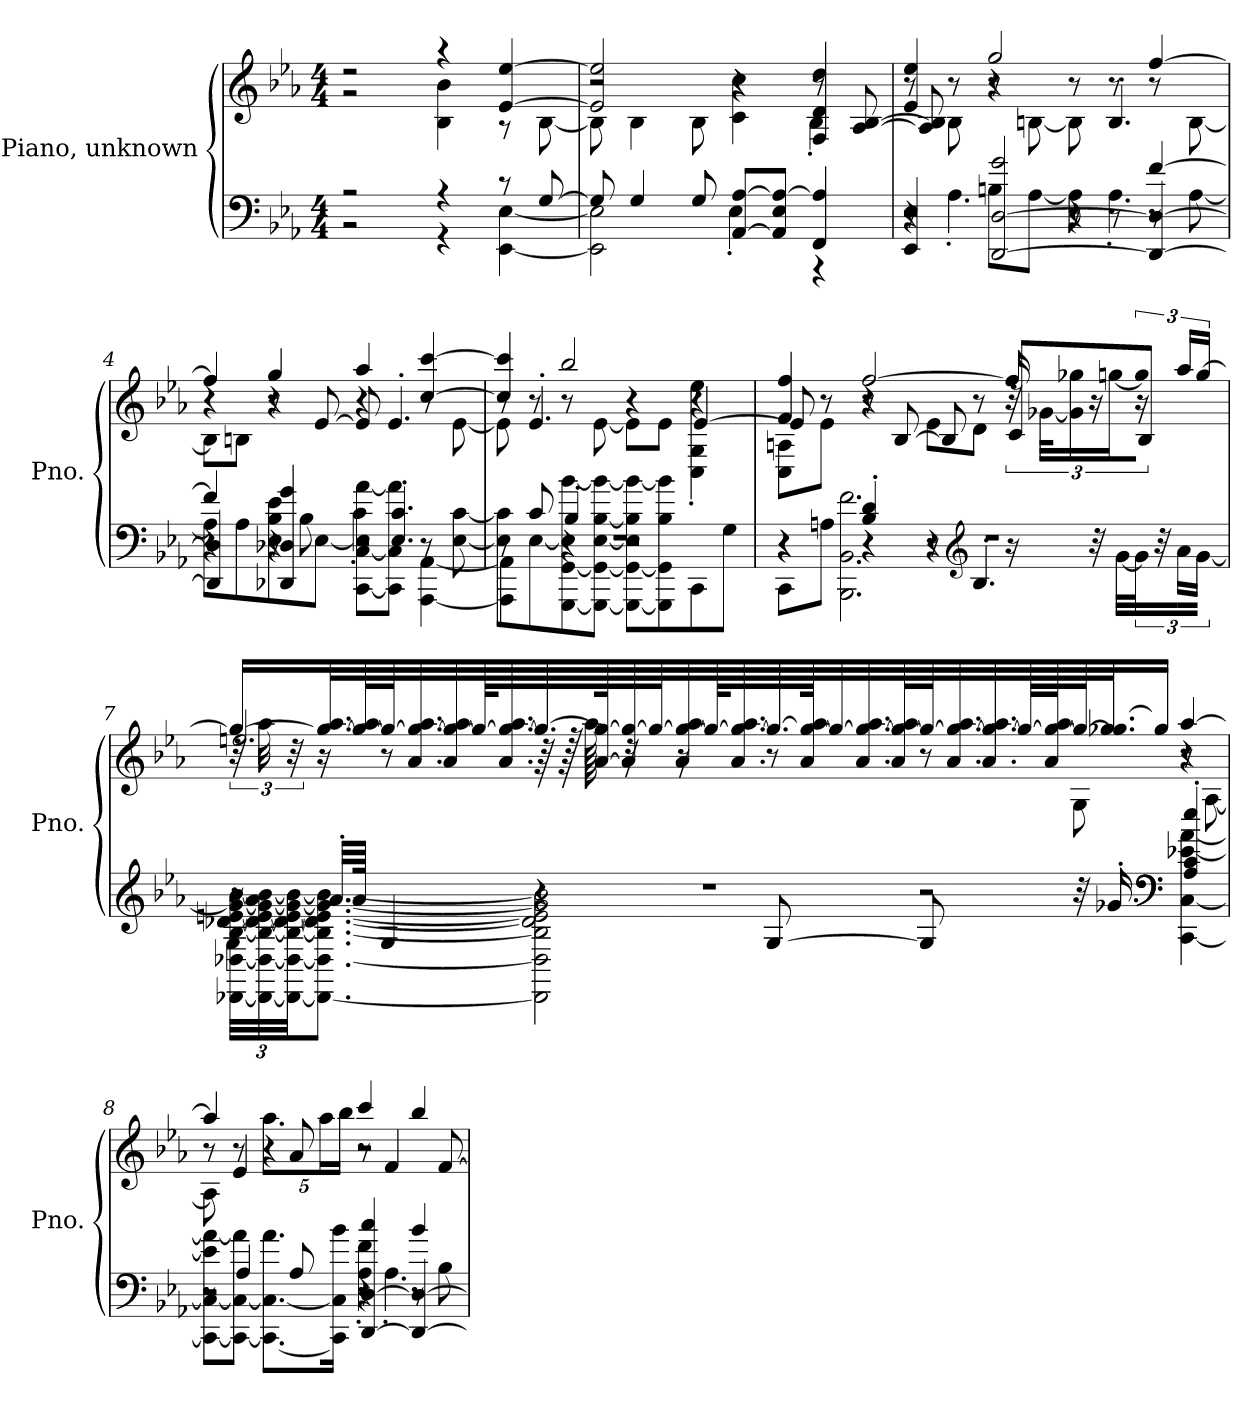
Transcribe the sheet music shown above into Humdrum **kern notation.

**kern	**kern
*part1	*part1
*staff2	*staff1
*I"Piano, unknown	*
*I'Pno.	*
*clefF4	*clefG2
*k[b-e-a-]	*k[b-e-a-]
*M4/4	*M4/4
*MM120	*MM120
=1	=1
*^	*^
2r	2r	2r	2r
4r	4r	4r	4B-\ 4b-\
8r	[4EE-\ [4E-\	[4e-/ [4ee-/	8r
[8G/	.	.	[8B-\
=2	=2	=2	=2
*	*	*	*^
8G/]	2EE-\] 2E-\]	2e-/] 2ee-/]	8B-\]	2r
4G/	.	.	4B-\	.
8G/	.	.	8B-\	.
[8AA-/ [8A-/L	4E-'\	4r	4c\ 4cc\	4r
8AA-/] 8E-/ 8A-/_J	.	.	.	.
4FF/ 4A-/]	4r	4F/ 4d/ 4dd/	4B-'\	8r
.	.	.	.	[8A-/ [8B-/
=3	=3	=3	=3	=3
*^	*^	*	*	*
2r	4r	4EE-/ 4E-/	8r	4e-/ 4ee-/	8r	8A-/] 8B-/]
.	.	.	4.A-'\	.	8B-\	8r
.	8Bn\L	[2DD/ [2D/ 2g/	.	2gg/	8r	4r
.	[8A-\J	.	.	.	[8Bn\	.
4r	8A-\]	.	8r	.	8B\]	8r
.	8r	.	4.A-'\	.	8r	4.B'/
[4f/	8r	4DD/_ 4D/_	.	[4ff/	8r	.
.	[8A-\	.	.	.	[8B\	.
!!LO:LB:g=z	!!	!!
=4	=4	=4	=4	=4	=4	=4
4f/]	8A-\L]	4DD/] 4D/]	4r	4ff/]	8B\L]	4r
.	8A-\	.	.	.	8Bn\J	.
4r	8E-\ 8B-\ 8e-\	4DD-X/ 4D-X/ 4g/	8r	4gg/	4r	8r
.	[8E-\J	.	8B-\	.	.	[8e-/
2r	[8CC\ [8C\ 8E-\] [8a-\L	8r	4c'\	4aa-/	4r	8e-/]
.	8CC\] 8C\] 8a-\]J	4.E-/' 4.c/'	.	.	.	4.e-'/
.	8r	.	[4AAA-\ [4AA-\	[4cc/ [4ccc/	8r	.
.	[8E-\ [8c\	.	.	.	[8e-\	.
=5	=5	=5	=5	=5	=5	=5
1r	8E-\] 8c\]L	8r	4AAA-\] 4AA-\]	4cc/] 4ccc/]	8e-\]	8r
.	[8E-\	8c/	.	.	8r	4.e-'/
.	[8GGG\ [8GG\ 8E-\] [8b-\	4B-'/	4r	2bb-/	8r	.
.	8GGG\_ 8GG\_ [8E-\ [8B-\ 8b-\_J	.	.	.	[8e-\	.
.	8GGG\_ 8GG\_ 8E-\] 8B-\] 8b-\_L	2r	2r	.	8e-\L]	4r
.	8GGG\] 8GG\] 8B-\ 8b-\]	.	.	.	8e-\J	.
.	8CC\	.	.	4r	4C\' 4G\' 4ee-\'	[4e-/
.	8G\J	.	.	.	.	.
!!LO:LB:g=z	!!	!!
=6	=6	=6	=6	=6	=6	=6
1r	8CC\L	4r	4r	4f/ 4ff/	8C\ 8An\L	8e-/]
.	8An\J	.	.	.	8e-\J	8r
.	4r	4B-/' 4d/'	2.BBB-\ 2.BB-\ 2.f\	[2ff/	4r	8r
.	.	.	.	.	.	[8B-/
.	4r	8r	.	.	8e-\L	8B-/]
*clefG2	*	*	*	*	*	*
.	.	4.B-'/	.	.	8d\J	8r
.	16r	.	.	16ff/]	48r	8c/L
.	.	.	.	.	[48g-X\KLL	.
.	.	.	.	.	24g-\] 24gg-X\	.
.	32r	.	.	16r	.	.
.	.	.	.	.	[24ggn\J	.
.	[32g\LLL	.	.	.	.	.
.	48g\JJJ]	.	.	24r	8gg\J]	8B-/J
.	48r	.	.	.	.	.
.	24a-\LL	.	.	24aa-/LL	.	.
.	[24g\JJ	.	.	[24gg/JJ	.	.
!!LO:LB:g=z	!!	!!
=7	=7	=7	=7	=7	=7	=7
*	*Xbrackettup	*	*	*	*	*
1r	[48DD-X\ [48D-X\ [48B-\ [48d-X\ [48en\ 48g\_ [48b-\LLL	16r	4G\	16gg/LL_	48r	2.een/
.	48DD-\_ 48D-\_ 48B-\_ 48d-\_ 48e\_ 48g\_ 48a-\ 48b-\_	.	.	.	48aa-\	.
.	48DD-\_ 48D-\_ 48B-\_ 48d-\_ 48e\_ 48g\_ 48b-\_JJ	.	.	.	48r	.
.	8.DD-\_ 8.D-\_ 8.B-\_ 8.d-\_ 8.e\_ 8.g\_ 8.b-\_J	32.a-'/LLL	.	32.gg/_ 32.aa-/L	16r	.
.	.	64a-/JJJk	.	64gg/_ 64aa-/L	.	.
.	.	4G/	.	64gg/J_	8r	.
.	.	.	.	32.a-/ 32.gg/_ 32.aa-/	.	.
.	.	.	.	32a-/ 32gg/_ 32aa-/	.	.
.	.	.	.	128gg/KL_	.	.
.	.	.	.	64.a-/ 64.gg/_ 64.aa-/	.	.
.	2DD-\] 2D-\] 2B-\] 2d-\] 2e\] 2g\] 2b-\]	.	4r	64.gg/_	64r	.
.	.	.	.	.	128r	.
.	.	.	.	[128a-/ 128gg/_K	128aa-\	.
.	.	.	.	64a-/] 64gg/_	32r	.
.	.	.	.	64gg/J_	.	.
.	.	.	.	32a-/ 32gg/_ 32aa-/	16r	.
.	.	.	.	128gg/KL_	.	.
.	.	.	.	64.a-/ 64.gg/_ 64.aa-/	.	.
.	.	[8G/	.	64.gg/_	8r	.
.	.	.	.	128a-/ 128gg/_ 128aa-/JK	.	.
.	.	.	.	32gg/_	.	.
.	.	.	.	32.a-/ 32.gg/_ 32.aa-/	.	.
.	.	.	.	64a-/ 64gg/_ 64aa-/L	.	.
.	.	8G/]	2r	64gg/J_	8r	.
.	.	.	.	32.a-/ 32.gg/_ 32.aa-/	.	.
.	.	.	.	32.a-/ 32.gg/_ 32.aa-/	.	.
.	.	.	.	128gg/LL_	.	.
.	.	.	.	128a-/ 128gg/_ 128aa-/J	.	.
.	.	32r	.	64gg/J_	8G\	.
.	.	.	.	32.gg-X/ 32.gg/_J	.	.
.	.	16.g-X'/	.	.	.	.
.	.	.	.	16gg/JJ]	.	.
*clefF4	*	*	*	*	*	*
.	[4CC\ [4C\ [4e-X\ [4a-\	4A-/' 4c/' 4ee-/'	.	4r	8r	[4aa-/
.	.	.	.	.	[8A-\	.
!!LO:LB:g=z	!!	!!
=8	=8	=8	=8	=8	=8	=8
2r	8CC\_ 8C\_ 8e-\] 8a-\_L	8r	2r	8r	8A-\]	4aa-/]
.	8CC\_ 8C\_ 8a-\]J	4A-/	.	4e-/	8r	.
*	*	*	*	*	*Xbrackettup	*
.	8.CC\_ 8.C\_ 8.a-\L	.	.	.	10.aa-\L	4r
.	.	8A-/	.	8a-/	.	.
.	.	.	.	.	20aa-\L	.
.	16CC\] 16C\] 16b-\Jk	.	.	.	.	.
.	.	.	.	.	20bb-\JJ	.
4r	4A-\' 4f\'	[4DD/ [4D/ 4cc/	8r	4ccc/	2r	8r
.	.	.	4.A-'\	.	.	4f/
4b-/	8r	4DD/_ 4D/_	.	4bb-/	.	.
.	8B-\	.	.	.	.	[8f/
*v	*v	*v	*v	*	*	*
*	*v	*v	*v
=	=
*-	*-
